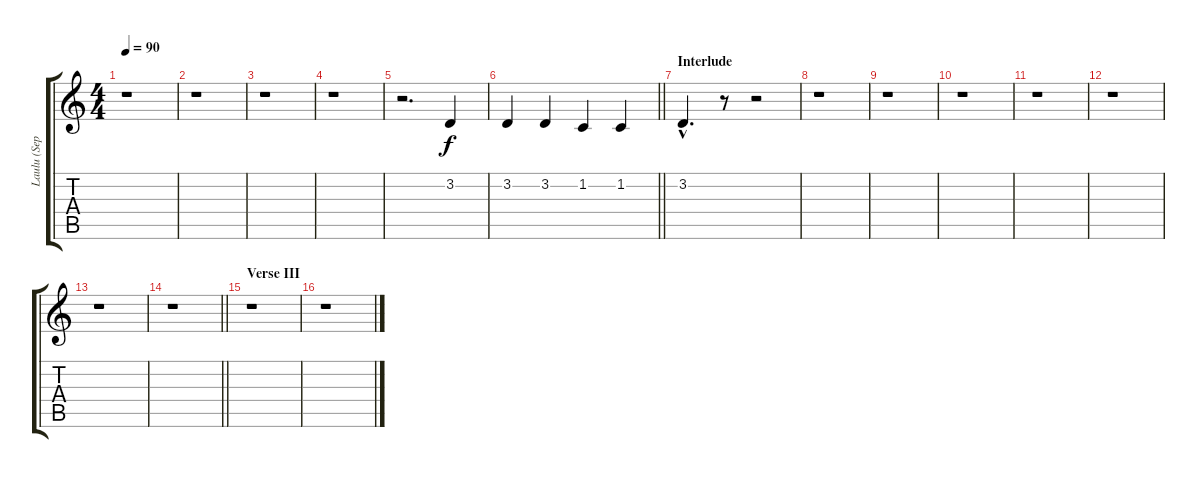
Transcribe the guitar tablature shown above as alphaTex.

\track ("Laulu (Seppo Pohjolainen)" "Laulu (Sep") {instrument acousticgrandpiano}
\staff {score tabs}
\tuning (E4 B3 G3 D3 A2 E2) {hide}
\ts (4 4)
\tempo 90
\clef g2
\ks c
r.1{dy f} |
r.1 |
r.1 |
r.1 |
r.2{d} 3.2.4 |
\barLineRight lightlight
3.2.4 3.2.4 1.2.4 1.2.4 |
\section ("" "Interlude")
3.2{hac}.4{d} r.8 r.2 |
r.1 |
r.1 |
r.1 |
r.1 |
r.1 |
r.1 |
\barLineRight lightlight
r.1 |
\section ("" "Verse III")
r.1 |
r.1
